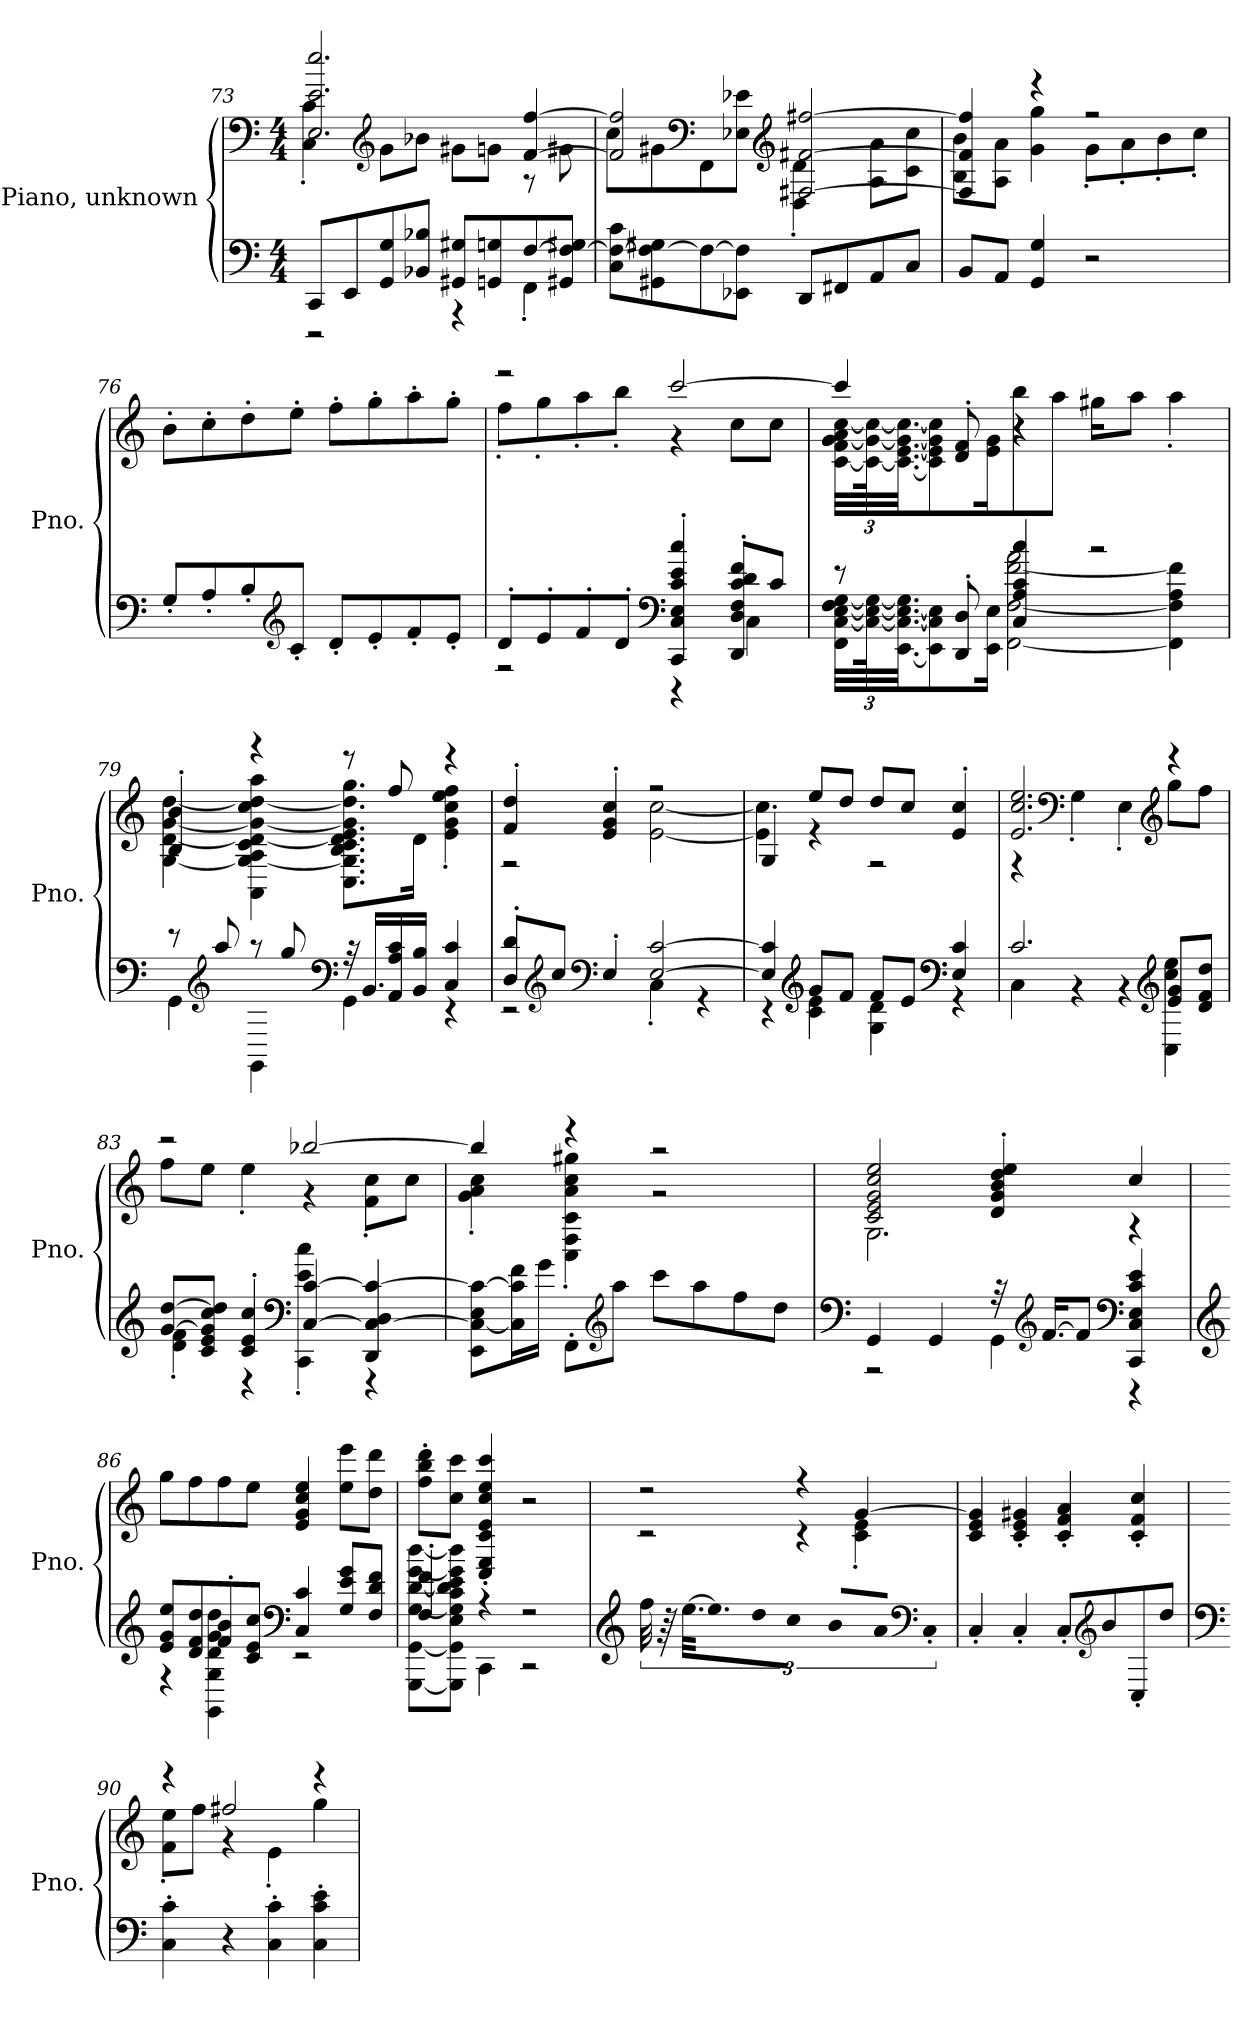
**kern	**kern
*part1	*part1
*staff2	*staff1
*I"Piano, unknown	*
*I'Pno.	*
*clefF4	*clefF4
*k[]	*k[]
*M4/4	*M4/4
=73	=73
*^	*^
8CC/L	2r	2.E/ 2.e/ 2.ee/	4C\' 4c\'
8EE/	.	.	.
*	*	*clefG2	*
8GG/ 8G/	.	.	8g\L
8BB-X/ 8B-X/J	.	.	8b-X\J
8GG#X/ 8G#X/L	4r	.	8g#X\L
8GGn/ 8Gn/	.	.	8gn\J
[8F/	4FF'\	[4f/ [4ff/	8r
8GG#X/ 8F/_ 8G#X/J	.	.	8g#X\
*v	*v	*	*
=74	=74	=74
8C\ 8F\_ 8c\L	2f/] 2ff/]	8cc\L
8GG#X\ 8F\_ 8G#X\	.	8g#X\
*	*clefF4	*
8F\_	.	8FF\
8EE-X\ 8F\]J	.	8E-X\ 8e-X\J
*	*clefG2	*
8DD/L	[2F#X/ [2f#X/ [2ff#X/	4D\' 4d\'
8FF#X/	.	.
8AA/	.	8A\ 8a\L
8C/J	.	8c\ 8cc\J
!!LO:LB:g=z	!!
=75	=75	=75
8BB/L	4F#/] 4f#/] 4ff#/]	8B\ 8b\L
8AA/J	.	8A\ 8a\J
4GG/ 4G/	4r	4g\ 4gg\
2r	2r	8g'\L
.	.	8a'\
.	.	8b'\
.	.	8cc'\J
*	*v	*v
=76	=76
8G'/L	8b'\L
8A'/	8cc'\
8B'/	8dd'\
*clefG2	*
8c'/J	8ee'\J
8d'/L	8ff'\L
8e'/	8gg'\
8f'/	8aa'\
8e'/J	8gg'\J
=77	=77
*^	*^
8d'/L	2r	2r	8ff'\L
8e'/	.	.	8gg'\
8f'/	.	.	8aa'\
8d'/J	.	.	8bb'\J
*clefF4	*	*	*
4CC/' 4C/' 4E/' 4c/' 4e/' 4cc/'	4r	[2ccc/	4r
8DD/' 8D/' 8F/' 8c/' 8d/' 8f/'L	4C\	.	8cc\L
8c/J	.	.	8cc\J
!!LO:LB:g=z
=78	=78	=78	=78
*	*Xbrackettup	*	*Xbrackettup
*	*	*	*^
8r	48FF\ [48C\ [48E\ 48F\ [48G\LLL	4ccc/]	[48c\ 48f\ [48g\ 48a\ [48cc\LLL	8r
.	96C\_ 96E\_ 96G\_K	.	96c\_ 96g\_ 96cc\_K	.
.	[48.EE\ 48.C\_ 48.E\_ 48.G\]JJ	.	48.c\_ [48.e\ 48.g\_ 48.cc\_JJ	.
.	8EE\] 8C\] 8E\]	.	8c\] 8e\] 8g\] 8cc\]	.
8DD/' 8D/'	.	.	.	8d/' 8f/'
.	16EE\ 16E\Jk	.	16e\ 16g\K	.
4C/ 4A/ 4c/ 4cc/	[2FF\ [2F\ [2f\ 2a\	4r	8bb\	4r
.	.	.	8aa\J	.
2r	.	2r	8gg#X\L	2r
.	.	.	8aa\J	.
.	4FF\] 4F\] 4A\ 4f\]	.	4aa'\	.
*	*	*	*v	*v
=79	=79	=79	=79
8r	4GG\	4B/' 4b/'	[4G\ [4d\ [4g\ [4dd\
*clefG2	*	*	*
8aa/	.	.	.
8r	4GG\	4r	4AA\ 4G\_ 4A\ 4c\ 4d\_ 4g\_ 4cc\ 4dd\_ 4aa\
8gg/	.	.	.
*clefF4	*	*	*
32r	4GG\	8r	8.C\ 8.G\] 8.B\ 8.c\ 8.d\] 8.e\ 8.g\] 8.dd\] 8.gg\L
16.BB/LL	.	.	.
16AA/ 16A/ 16c/	.	8ff/	.
16BB/ 16B/JJ	.	.	16d\Jk
4C/ 4c/	4r	4r	4e\' 4g\' 4cc\' 4ee\' 4ff\'
=80	=80	=80	=80
8D/' 8d/'L	2r	4f/' 4dd/'	2r
*clefG2	*	*	*
8cc/J	.	.	.
*clefF4	*	*	*
4E'/	.	4e/' 4g/' 4cc/'	.
[2E/ [2c/	4C'\	2r	[2e\ [2cc\
.	4r	.	.
!!LO:LB:g=z	!!
=81	=81	=81	=81
4E/] 4c/]	4r	4G'/	4e\] 4cc\]
*clefG2	*	*	*
8g/L	4c\ 4e\	8ee/L	4r
8f/J	.	8dd/J	.
8f/L	4G\ 4d\	8dd/L	2r
8e/J	.	8cc/J	.
*clefF4	*	*	*
4E/ 4c/	4r	4e/' 4cc/'	.
=82	=82	=82	=82
2.c/	4C\	2.e/ 2.cc/ 2.ee/	4r
*	*	*clefF4	*
.	4r	.	4G'\
.	4r	.	4E'\
*clefG2	*	*clefG2	*
8e/ 8g/L	4C\ 4cc\ 4ee\	4r	8gg\L
8d/ 8f/ 8dd/J	.	.	8ff\J
=83	=83	=83	=83
[8g/ [8dd/L	4d\' 4f\'	2r	8ff\L
8c/ 8e/ 8g/] 8cc/ 8dd/]J	.	.	8ee\J
4c/' 4e/' 4cc/'	4r	.	4ee'\
*clefF4	*	*	*
[4C/ [4c/	4CC\' 4e\' 4cc\'	[2bb-X/	4r
4DD/ 4C/_ 4D/ 4c/_	4r	.	8f\' 8cc\'L
.	.	.	8cc\J
*v	*v	*	*
=84	=84	=84
8EE\ 8C\_ 8E\ 8c\_L	4bb-/]	4g\' 4a\' 4cc\'
16C\] 16c\] 16f\L	.	.
16g\JJ	.	.
8FF'\L	4r	4C\' 4F\' 4c\' 4a\' 4cc\' 4gg#X\'
*clefG2	*	*
8aa\J	.	.
8ccc\L	2r	2r
8aa\	.	.
8ff\	.	.
8dd\J	.	.
!!LO:PB:g=z	!!
=85	=85	=85
*clefF4	*	*
*^	*	*
4GG/	2r	2c/ 2e/ 2g/ 2cc/ 2ee/	2.G\
4GG/	.	.	.
32r	4GG\	4d/' 4g/' 4b/' 4dd/' 4ee/'	.
*clefG2	*	*	*
[16.f/KL	.	.	.
8f/J]	.	.	.
*clefF4	*	*	*
4CC/ 4C/ 4E/ 4c/ 4e/	4r	4cc/	4r
*	*	*v	*v
=86	=86	=86
*clefG2	*	*
8e/ 8g/ 8ee/L	4r	8gg\L
8d/ 8f/ 8dd/	.	8ff\
8f/' 8b/'	4GG\ 4G\ 4d\ 4g\ 4dd\	8ff\
8c/ 8e/ 8cc/J	.	8ee\J
*clefF4	*	*
4C/ 4c/	2r	4e/ 4g/ 4cc/ 4ee/
8G/ 8e/ 8g/L	.	8ee\ 8eee\L
8F/ 8d/ 8f/J	.	8dd\ 8ddd\J
=87	=87	=87
4F/' 4f/'	[8GGG\ [8GG\ [8G\ [8d\ [8g\ [8dd\L	8ff\' 8bb\' 8ddd\'L
.	8GGG\] 8GG\] 8E\ 8G\] 8c\ 8d\] 8e\ 8g\] 8dd\]J	8cc\ 8ccc\J
4r	4CC\	4C/' 4E/' 4c/' 4e/' 4cc/' 4ee/' 4ccc/'
2r	2r	2r
*v	*v	*
=88	=88
*clefG2	*
*brackettup	*
*	*^
48ff\	2r	2r
96r	.	.
[48.ee\KKL	.	.
8.ee\]	.	.
8dd\	.	.
8cc\J	.	.
8b/L	4r	4r
8a/J	.	.
*clefF4	*	*
4C'/	[4g/	4c\' 4e\'
*	*v	*v
!!LO:LB:g=z
=89	=89
4C'/	4c/ 4e/ 4g/]
4C'/	4c/' 4e/' 4g#X/'
8C'/L	4c/' 4f/' 4a/'
*clefG2	*
8b/	.
8C'/	4c/' 4f/' 4cc/'
8dd/J	.
=90	=90
*clefF4	*
*	*^
4C\' 4c\'	4r	8f\' 8ee\'L
.	.	8ff\J
4r	2ff#X/	4r
4C\' 4c\'	.	4e'\
4C\' 4c\' 4e\'	4r	4gg\
*	*v	*v
=	=
*-	*-
